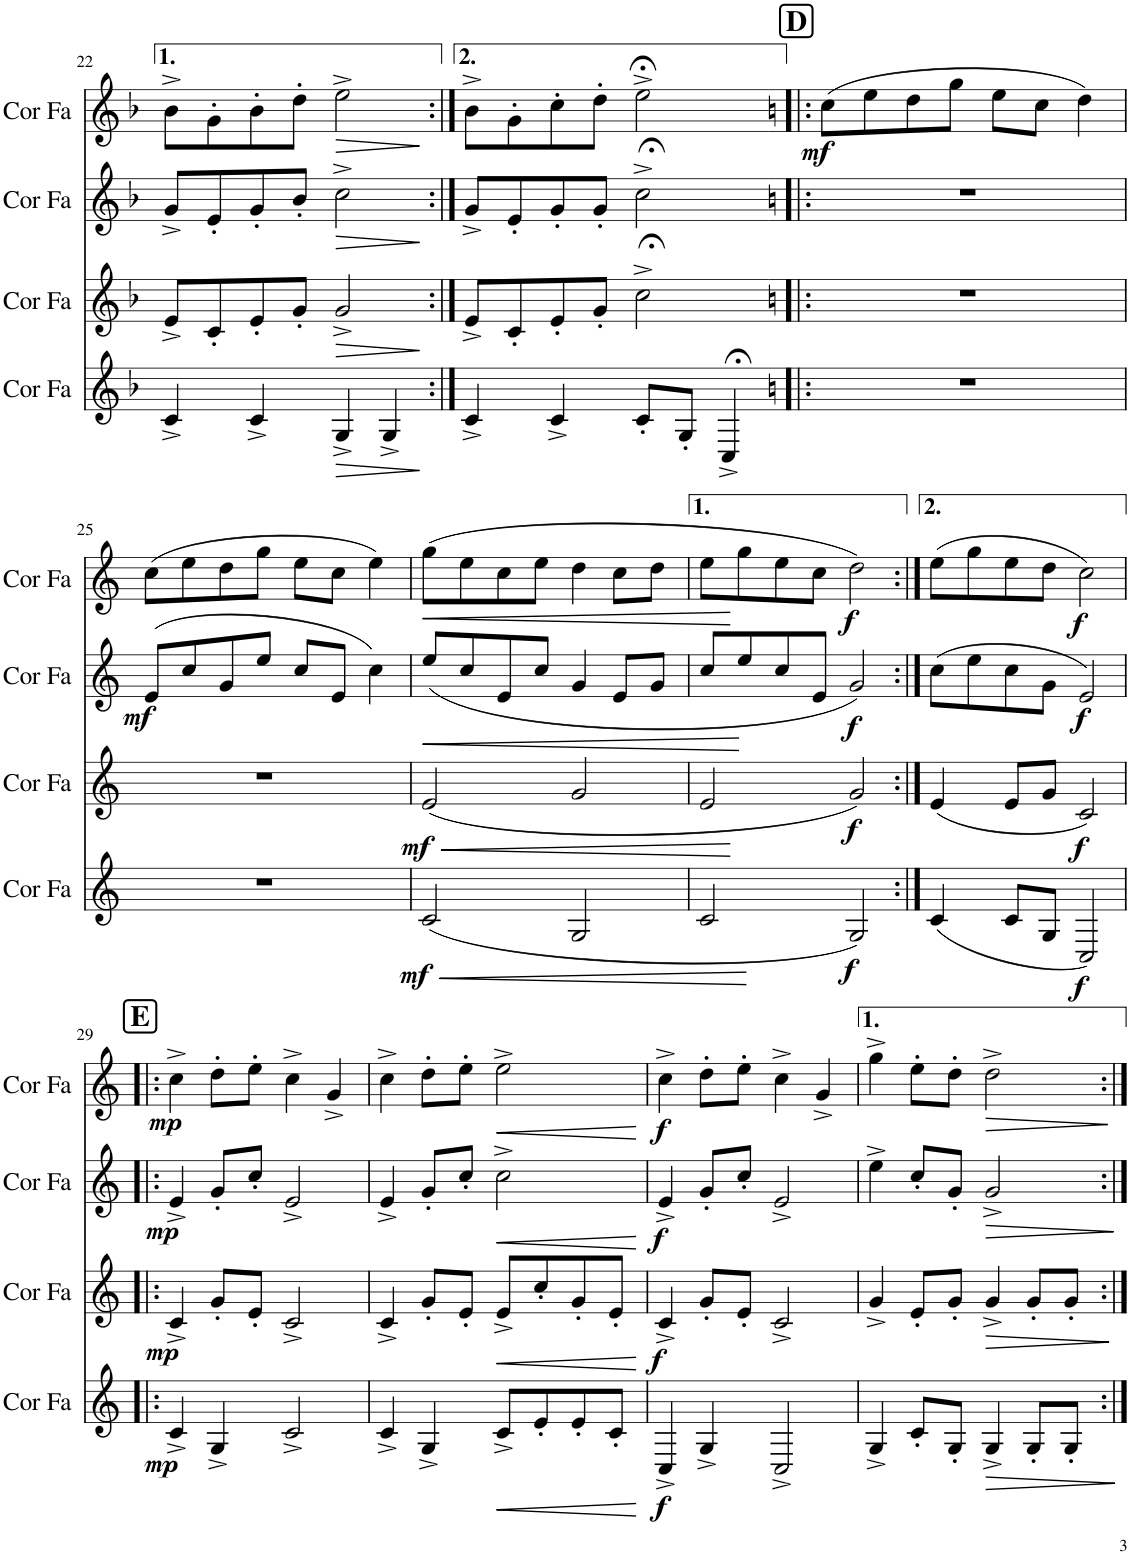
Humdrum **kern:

**kern	**dynam	**kern	**dynam	**kern	**dynam	**kern	**dynam
*part4	*part4	*part3	*part3	*part2	*part2	*part1	*part1
*staff4	*staff4	*staff3	*staff3	*staff2	*staff2	*staff1	*staff1
*I"Cor en Fa	*	*I"Cor en Fa	*	*I"Cor en Fa	*	*I"Cor en Fa	*
*I'Cor Fa	*	*I'Cor Fa	*	*I'Cor Fa	*	*I'Cor Fa	*
!!LO:PB:g=z
*clefG2	*	*clefG2	*	*clefG2	*	*clefG2	*
*Trd4c7	*	*Trd4c7	*	*Trd4c7	*	*Trd4c7	*
*k[b-]	*	*k[b-]	*	*k[b-]	*	*k[b-]	*
*M4/4	*	*M4/4	*	*M4/4	*	*M4/4	*
=22	=22	=22	=22	=22	=22	=22	=22
4c^/	.	8e^/L	.	8g^/L	.	8b-^\L	.
.	.	8c'/	.	8e'/	.	8g'\	.
4c^/	.	8e'/	.	8g'/	.	8b-'\	.
.	.	8g'/J	.	8b-'/J	.	8dd'\J	.
!	!LO:HP:b	!	!LO:HP:b	!	!LO:HP:b	!	!LO:HP:b
4G^/	>	2g^/	>	2cc^\	>	2ee^\	>
4G^/	.	.	.	.	.	.	.
.	]	.	]	.	]	.	]
=23:|!	=23:|!	=23:|!	=23:|!	=23:|!	=23:|!	=23:|!	=23:|!
4c^/	.	8e^/L	.	8g^/L	.	8b-^\L	.
.	.	8c'/	.	8e'/	.	8g'\	.
4c^/	.	8e'/	.	8g'/	.	8cc'\	.
.	.	8g'/J	.	8g'/J	.	8dd'\J	.
8c'/L	.	2cc;<^\	.	2cc;<^\	.	2ee;<^\	.
8G'/J	.	.	.	.	.	.	.
4C;<^/	.	.	.	.	.	.	.
!!LO:REH:place=s1:a:B:cj:fs=14:t=D
=24!|:	=24!|:	=24!|:	=24!|:	=24!|:	=24!|:	=24!|:	=24!|:
*k[]	*	*k[]	*	*k[]	*	*k[]	*
!	!	!	!	!	!	!	!LO:DY:b
1r	.	1r	.	1r	.	(8cc\L	mf
.	.	.	.	.	.	8ee\	.
.	.	.	.	.	.	8dd\	.
.	.	.	.	.	.	8gg\J	.
.	.	.	.	.	.	8ee\L	.
.	.	.	.	.	.	8cc\J	.
.	.	.	.	.	.	4dd\)	.
!!LO:LB:g=z
=25	=25	=25	=25	=25	=25	=25	=25
!	!	!	!	!	!LO:DY:b	!	!
1r	.	1r	.	(8e/L	mf	(8cc\L	.
.	.	.	.	8cc/	.	8ee\	.
.	.	.	.	8g/	.	8dd\	.
.	.	.	.	8ee/J	.	8gg\J	.
.	.	.	.	8cc/L	.	8ee\L	.
.	.	.	.	8e/J	.	8cc\J	.
.	.	.	.	4cc\)	.	4ee\)	.
=26	=26	=26	=26	=26	=26	=26	=26
!	!LO:HP:b	!	!LO:HP:b	!	!LO:HP:b	!	!LO:HP:b
!	!LO:DY:n=1:b	!	!LO:DY:n=1:b	!	!	!	!
(2c/	< mf	(2e/	< mf	(8ee/L	<	(8gg\L	<
.	.	.	.	8cc/	.	8ee\	.
.	.	.	.	8e/	.	8cc\	.
.	.	.	.	8cc/J	.	8ee\J	.
2G/	.	2g/	.	4g/	.	4dd\	.
.	.	.	.	8e/L	.	8cc\L	.
.	.	.	.	8g/J	.	8dd\J	.
.	[	.	[	.	[	.	[
=27	=27	=27	=27	=27	=27	=27	=27
2c/	.	2e/	.	8cc/L	.	8ee\L	.
.	.	.	.	8ee/	.	8gg\	.
.	.	.	.	8cc/	.	8ee\	.
.	.	.	.	8e/J	.	8cc\J	.
!	!LO:DY:b	!	!LO:DY:b	!	!LO:DY:b	!	!LO:DY:b
2G/)	f	2g/)	f	2g/)	f	2dd\)	f
=28:|!	=28:|!	=28:|!	=28:|!	=28:|!	=28:|!	=28:|!	=28:|!
(4c/	.	(4e/	.	(8cc\L	.	(8ee\L	.
.	.	.	.	8ee\	.	8gg\	.
8c/L	.	8e/L	.	8cc\	.	8ee\	.
8G/J	.	8g/J	.	8g\J	.	8dd\J	.
!	!LO:DY:b	!	!LO:DY:b	!	!LO:DY:b	!	!LO:DY:b
2C/)	f	2c/)	f	2e/)	f	2cc\)	f
!!LO:LB:g=z
!!LO:REH:place=s1:a:B:cj:fs=14:t=E
=29!|:	=29!|:	=29!|:	=29!|:	=29!|:	=29!|:	=29!|:	=29!|:
!	!LO:DY:b	!	!LO:DY:b	!	!LO:DY:b	!	!LO:DY:b
4c^/	mp	4c^/	mp	4e^/	mp	4cc^\	mp
4G^/	.	8g'/L	.	8g'/L	.	8dd'\L	.
.	.	8e'/J	.	8cc'/J	.	8ee'\J	.
2c^/	.	2c^/	.	2e^/	.	4cc^\	.
.	.	.	.	.	.	4g^/	.
=30	=30	=30	=30	=30	=30	=30	=30
4c^/	.	4c^/	.	4e^/	.	4cc^\	.
4G^/	.	8g'/L	.	8g'/L	.	8dd'\L	.
.	.	8e'/J	.	8cc'/J	.	8ee'\J	.
!	!LO:HP:b	!	!LO:HP:b	!	!LO:HP:b	!	!LO:HP:b
8c^/L	<	8e^/L	<	2cc^\	<	2ee^\	<
8e'/	.	8cc'/	.	.	.	.	.
8e'/	.	8g'/	.	.	.	.	.
8c'/J	.	8e'/J	.	.	.	.	.
.	[	.	[	.	[	.	[
=31	=31	=31	=31	=31	=31	=31	=31
!	!LO:DY:b	!	!LO:DY:b	!	!LO:DY:b	!	!LO:DY:b
4C^/	f	4c^/	f	4e^/	f	4cc^\	f
4G^/	.	8g'/L	.	8g'/L	.	8dd'\L	.
.	.	8e'/J	.	8cc'/J	.	8ee'\J	.
2C^/	.	2c^/	.	2e^/	.	4cc^\	.
.	.	.	.	.	.	4g^/	.
=32	=32	=32	=32	=32	=32	=32	=32
4G^/	.	4g^/	.	4ee^\	.	4gg^\	.
8c'/L	.	8e'/L	.	8cc'/L	.	8ee'\L	.
8G'/J	.	8g'/J	.	8g'/J	.	8dd'\J	.
!	!LO:HP:b	!	!LO:HP:b	!	!LO:HP:b	!	!LO:HP:b
4G^/	>	4g^/	>	2g^/	>	2dd^\	>
8G'/L	.	8g'/L	.	.	.	.	.
8G'/J	.	8g'/J	.	.	.	.	.
.	]	.	]	.	]	.	]
=:|!	=:|!	=:|!	=:|!	=:|!	=:|!	=:|!	=:|!
*-	*-	*-	*-	*-	*-	*-	*-
